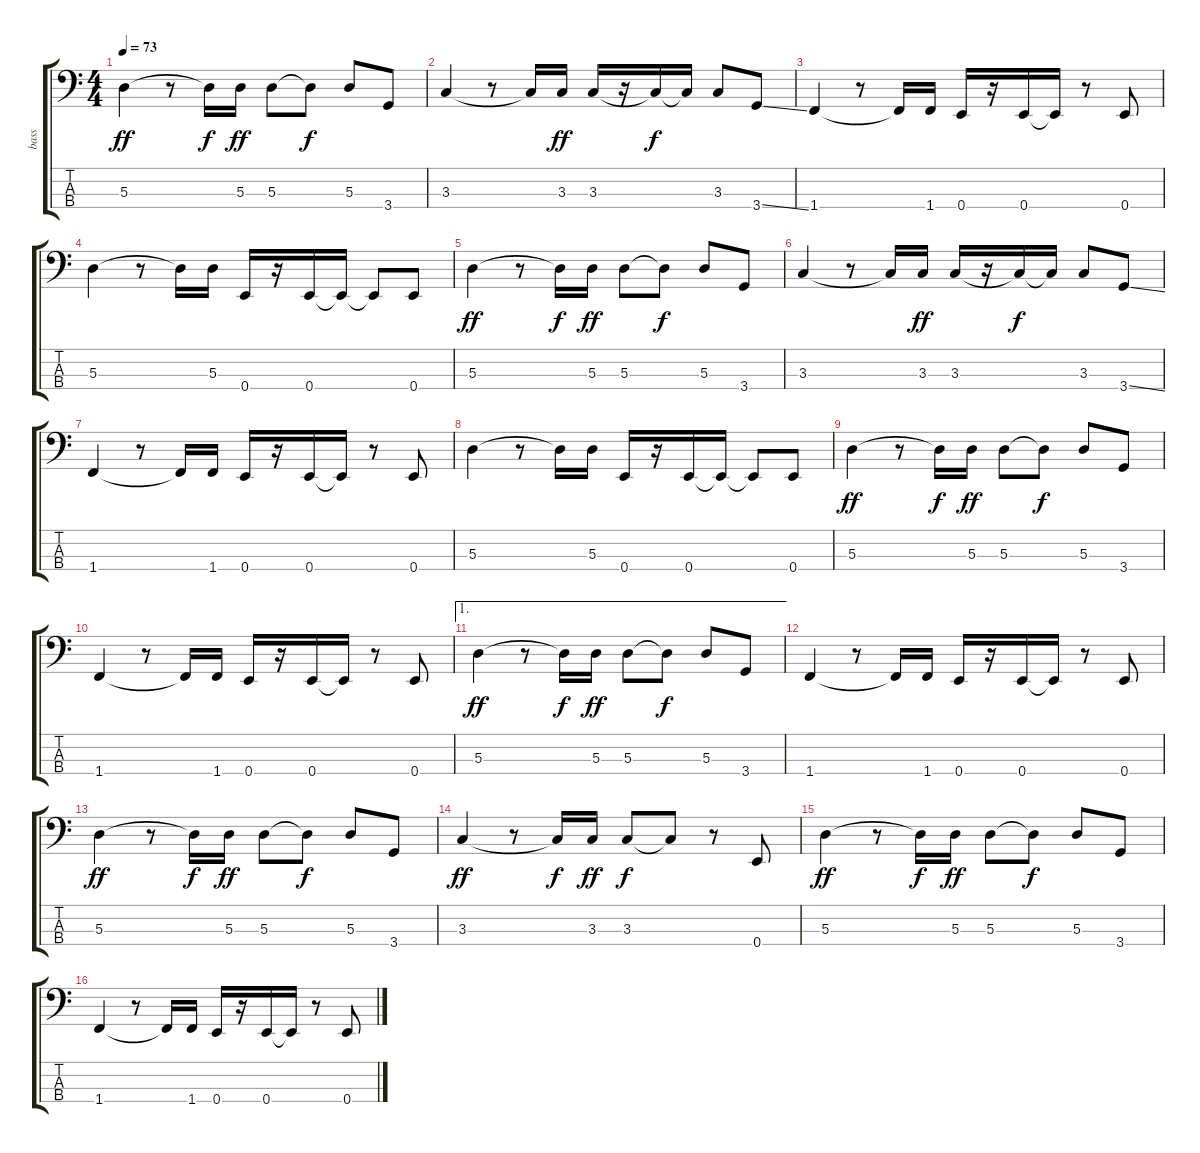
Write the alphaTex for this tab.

\track ("bass" "bass") {instrument electricbassfinger}
\staff {score tabs}
\tuning (G2 D2 A1 E1) {hide}
\ts (4 4)
\tempo 73
\clef f4
\ks c
5.3.4{dy ff} r.8 5.3{t}.16{dy f} 5.3.16{dy ff} 5.3.8 5.3{t}.8{dy f} 5.3.8 3.4.8 |
3.3.4{volume 16} r.8 3.3{t}.16 3.3.16{dy ff} 3.3.16 r.16 3.3{t}.16{dy f} 3.3{t}.16 3.3.8 3.4{ss}.8 |
1.4.4 r.8 1.4{t}.16 1.4.16 0.4.16 r.16 0.4.16 0.4{t}.16 r.8 0.4.8 |
5.3.4 r.8 5.3{t}.16 5.3.16 0.4.16 r.16 0.4.16 0.4{t}.16 0.4{t}.8 0.4.8 |
5.3.4{dy ff} r.8 5.3{t}.16{dy f} 5.3.16{dy ff} 5.3.8 5.3{t}.8{dy f} 5.3.8 3.4.8 |
3.3.4 r.8 3.3{t}.16 3.3.16{dy ff} 3.3.16 r.16 3.3{t}.16{dy f} 3.3{t}.16 3.3.8 3.4{ss}.8 |
1.4.4 r.8 1.4{t}.16 1.4.16 0.4.16 r.16 0.4.16 0.4{t}.16 r.8 0.4.8 |
5.3.4 r.8 5.3{t}.16 5.3.16 0.4.16 r.16 0.4.16 0.4{t}.16 0.4{t}.8 0.4.8 |
5.3.4{dy ff} r.8 5.3{t}.16{dy f} 5.3.16{dy ff} 5.3.8 5.3{t}.8{dy f} 5.3.8 3.4.8 |
1.4.4 r.8 1.4{t}.16 1.4.16 0.4.16 r.16 0.4.16 0.4{t}.16 r.8 0.4.8 |
\ae 1
5.3.4{dy ff} r.8 5.3{t}.16{dy f} 5.3.16{dy ff} 5.3.8 5.3{t}.8{dy f} 5.3.8 3.4.8 |
1.4.4 r.8 1.4{t}.16 1.4.16 0.4.16 r.16 0.4.16 0.4{t}.16 r.8 0.4.8 |
5.3.4{dy ff} r.8 5.3{t}.16{dy f} 5.3.16{dy ff} 5.3.8 5.3{t}.8{dy f} 5.3.8 3.4.8 |
3.3.4{dy ff} r.8 3.3{t}.16{dy f} 3.3.16{dy ff} 3.3.8{dy f} 3.3{t}.8 r.8 0.4.8 |
5.3.4{dy ff} r.8 5.3{t}.16{dy f} 5.3.16{dy ff} 5.3.8 5.3{t}.8{dy f} 5.3.8 3.4.8 |
1.4.4 r.8 1.4{t}.16 1.4.16 0.4.16 r.16 0.4.16 0.4{t}.16 r.8 0.4.8
